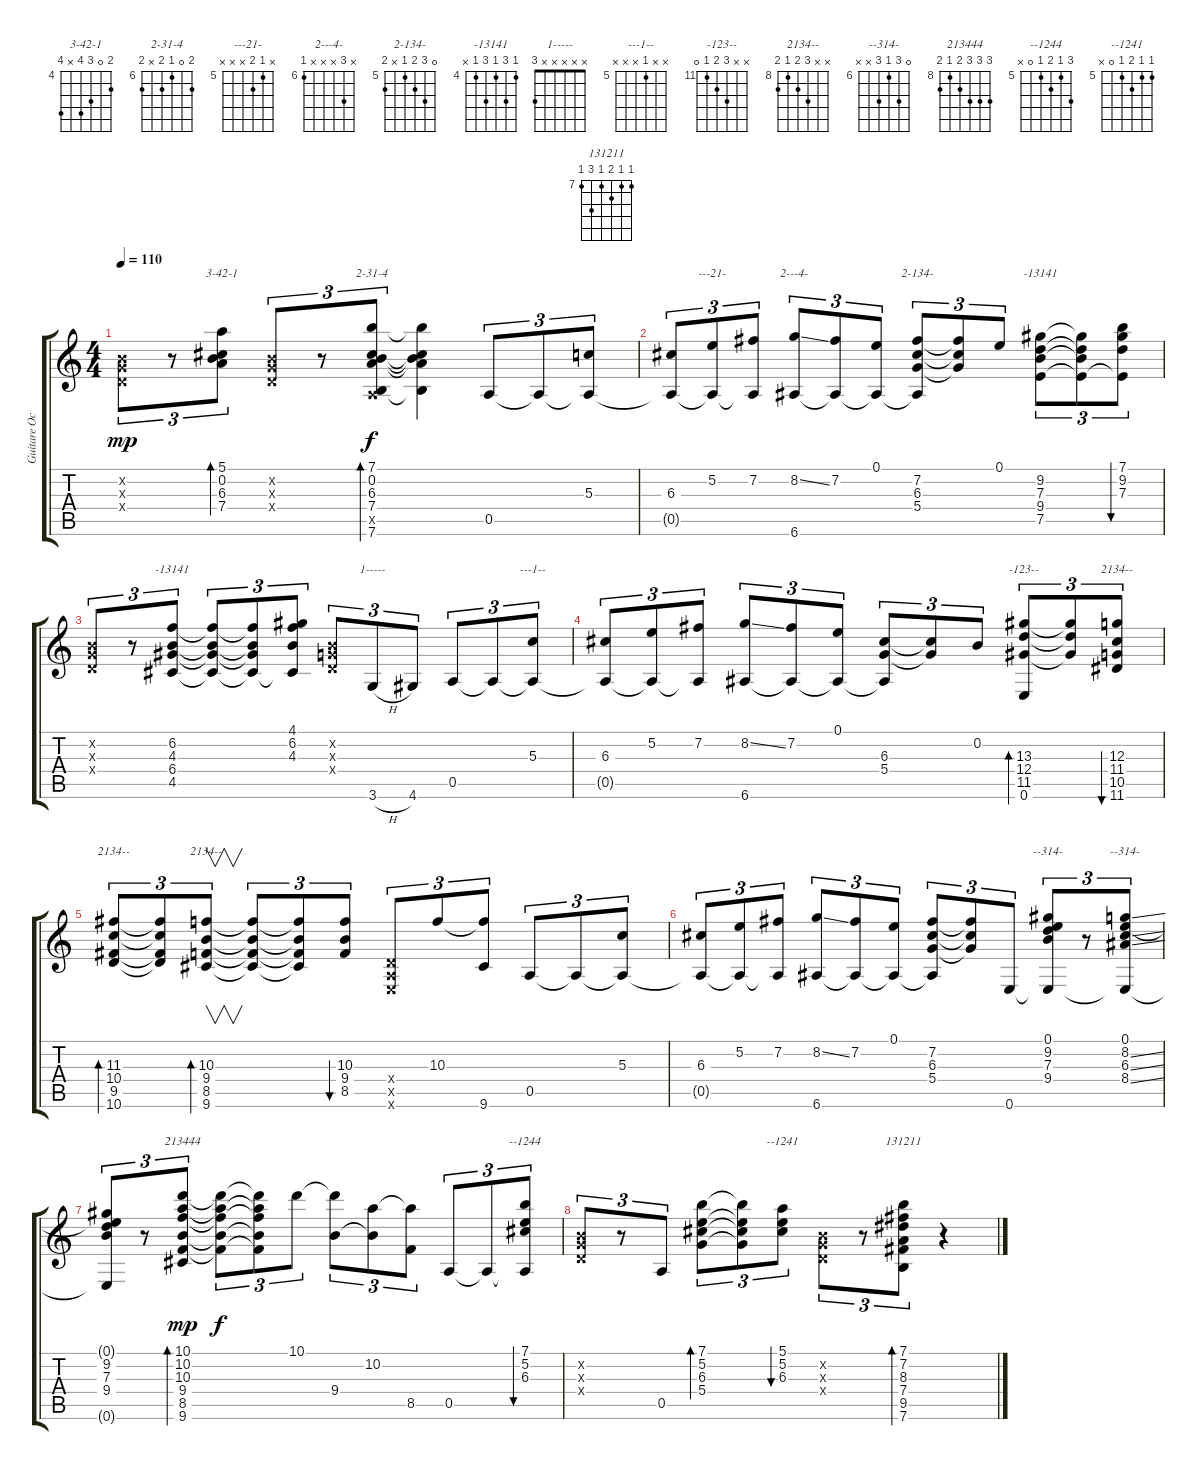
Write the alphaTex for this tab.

\track ("Guitare October 2002" "Guitare Oc") {instrument acousticguitarnylon}
\staff {score tabs}
\tuning (E4 B3 G3 D3 A2 E2) {hide}
\chord ("3-42-1" 5 0 6 7 x 7) {firstfret 4}
\chord ("2-31-4" 7 0 6 7 x 7) {firstfret 6}
\chord ("---21-" x 5 6 x x x) {firstfret 5}
\chord ("2---4-" x 8 x x x 6) {firstfret 6}
\chord ("2-134-" 0 7 6 5 x 6) {firstfret 5}
\chord ("-13141" 7 9 7 9 7 x) {firstfret 7}
\chord ("-13141" 4 6 4 6 4 x) {firstfret 4}
\chord ("1-----" x x x x x 3)
\chord ("---1--" x x 5 x x x) {firstfret 5}
\chord ("-123--" x x 13 12 11 0) {firstfret 11}
\chord ("2134--" x x 12 11 10 11) {firstfret 10}
\chord ("2134--" x x 11 10 9 10) {firstfret 9}
\chord ("2134--" x x 10 9 8 9) {firstfret 8}
\chord ("--314-" 0 9 7 9 x x) {firstfret 7}
\chord ("--314-" 0 8 6 8 x x) {firstfret 6}
\chord ("213444" 10 10 10 9 8 9) {firstfret 8}
\chord ("--1244" 7 5 6 5 0 x) {firstfret 5}
\chord ("--1241" 5 5 6 5 0 x) {firstfret 5}
\chord ("131211" 7 7 8 7 9 7) {firstfret 7}
\ts (4 4)
\tempo 110
\clef g2
\ks c
(0.2{x} 0.3{x} 0.4{x}).8{tu (3 2) dy mp} r.8{tu (3 2)} (5.1 0.2 6.3 7.4).8{tu (3 2) bd 30 ch "3-42-1"} (0.2{x} 0.3{x} 0.4{x}).8{tu (3 2)} r.8{tu (3 2)} (7.1 0.2 6.3 7.4 0.5{x} 7.6).8{tu (3 2) bd 480 ch "2-31-4" dy f} (7.1{t} 0.2{t} 6.3{t} 7.4{t} 7.6{t}).4 0.5.8{tu (3 2)} 0.5{t}.8{tu (3 2)} (5.3 0.5{t}).8{tu (3 2)} |
(6.3 0.5{t}).8{tu (3 2)} (5.2 0.5{t}).8{tu (3 2) ch "---21-"} (7.2 0.5{t}).8{tu (3 2)} (8.2{ss} 6.6).8{tu (3 2) ch "2---4-"} (7.2 6.6{t}).8{tu (3 2)} (0.1 6.6{t}).8{tu (3 2)} (7.2 6.3 5.4 6.6{t}).8{tu (3 2) ch "2-134-"} (7.2{t} 6.3{t} 5.4{t}).8{tu (3 2)} 0.1.8{tu (3 2)} (9.2 7.3 9.4 7.5).8{tu (3 2) ch "-13141"} (9.2{t} 7.3{t} 9.4{t} 7.5{t}).8{tu (3 2)} (7.1 9.2 7.3 7.5{t}).8{tu (3 2) bu 30} |
(0.2{x} 0.3{x} 0.4{x}).8{tu (3 2)} r.8{tu (3 2)} (6.2 4.3 6.4 4.5).8{tu (3 2) ch "-13141"} (6.2{t} 4.3{t} 6.4{t} 4.5{t}).8{tu (3 2)} (6.2{t} 4.3{t} 6.4{t} 4.5{t}).8{tu (3 2)} (4.1 6.2 4.3 4.5{t}).8{tu (3 2)} (0.2{x} 0.3{x} 0.4{x}).8{tu (3 2)} 3.6{h}.8{tu (3 2) ch "1-----"} 4.6.8{tu (3 2)} 0.5.8{tu (3 2)} 0.5{t}.8{tu (3 2)} (5.3 0.5{t}).8{tu (3 2) ch "---1--"} |
(6.3 0.5{t}).8{tu (3 2)} (5.2 0.5{t}).8{tu (3 2)} (7.2 0.5{t}).8{tu (3 2)} (8.2{ss} 6.6).8{tu (3 2)} (7.2 6.6{t}).8{tu (3 2)} (0.1 6.6{t}).8{tu (3 2)} (6.3 5.4 6.6{t}).8{tu (3 2)} (6.3{t} 5.4{t}).8{tu (3 2)} 0.2.8{tu (3 2)} (13.3 12.4 11.5 0.6).8{tu (3 2) bd 30 ch "-123--"} (13.3{t} 12.4{t} 11.5{t}).8{tu (3 2)} (12.3 11.4 10.5 11.6).8{tu (3 2) bu 30 ch "2134--"} |
(11.3 10.4 9.5 10.6).8{tu (3 2) bd 30 ch "2134--"} (11.3{t} 10.4{t} 9.5{t} 10.6{t}).8{tu (3 2)} (10.3 9.4 8.5 9.6).8{v tu (3 2) bd 30 ch "2134--"} (10.3{t} 9.4{t} 8.5{t} 9.6{t}).8{tu (3 2)} (10.3{t} 9.4{t} 8.5{t} 9.6{t}).8{tu (3 2)} (10.3 9.4 8.5).8{tu (3 2) bu 30} (0.4{x} 0.5{x} 0.6{x}).8{tu (3 2)} 10.3.8{tu (3 2)} (10.3{t} 9.6).8{tu (3 2)} 0.5.8{tu (3 2)} 0.5{t}.8{tu (3 2)} (5.3 0.5{t}).8{tu (3 2)} |
(6.3 0.5{t}).8{tu (3 2)} (5.2 0.5{t}).8{tu (3 2)} (7.2 0.5{t}).8{tu (3 2)} (8.2{ss} 6.6).8{tu (3 2)} (7.2 6.6{t}).8{tu (3 2)} (0.1 6.6{t}).8{tu (3 2)} (7.2 6.3 5.4 6.6{t}).8{tu (3 2)} (7.2{t} 6.3{t} 5.4{t}).8{tu (3 2)} 0.6.8{tu (3 2)} (0.1 9.2 7.3 9.4 0.6{t}).8{tu (3 2) ch "--314-"} r.8{tu (3 2)} (0.1 8.2{ss} 6.3{ss} 8.4{ss} 0.6{t}).8{tu (3 2) ch "--314-"} |
(0.1{t} 9.2 7.3 9.4 0.6{t}).8{tu (3 2)} r.8{tu (3 2)} (10.1 10.2 10.3 9.4 8.5 9.6).8{tu (3 2) bd 480 ch "213444" dy mp} (10.1{t} 10.2{t} 10.3{t} 9.4{t} 8.5{t}).8{tu (3 2) dy f} (10.1{t} 10.2{t} 10.3{t} 9.4{t} 8.5{t}).8{tu (3 2)} 10.1.8{tu (3 2)} (10.1{t} 9.4).8{tu (3 2)} (10.2 9.4{t}).8{tu (3 2)} (10.2{t} 8.5).8{tu (3 2)} 0.5.8{tu (3 2)} 0.5{t}.8{tu (3 2)} (7.1 5.2 6.3 0.5{t}).8{tu (3 2) bu 30 ch "--1244"} |
(0.2{x} 0.3{x} 0.4{x}).8{tu (3 2)} r.8{tu (3 2)} 0.5.8{tu (3 2)} (7.1 5.2 6.3 5.4).8{tu (3 2) bd 30} (7.1{t} 5.2{t} 6.3{t} 5.4{t}).8{tu (3 2)} (5.1 5.2 6.3).8{tu (3 2) bu 30 ch "--1241"} (0.2{x} 0.3{x} 0.4{x}).8{tu (3 2)} r.8{tu (3 2)} (7.1 7.2 8.3 7.4 9.5 7.6).8{tu (3 2) bd 30 ch "131211"} r.4
